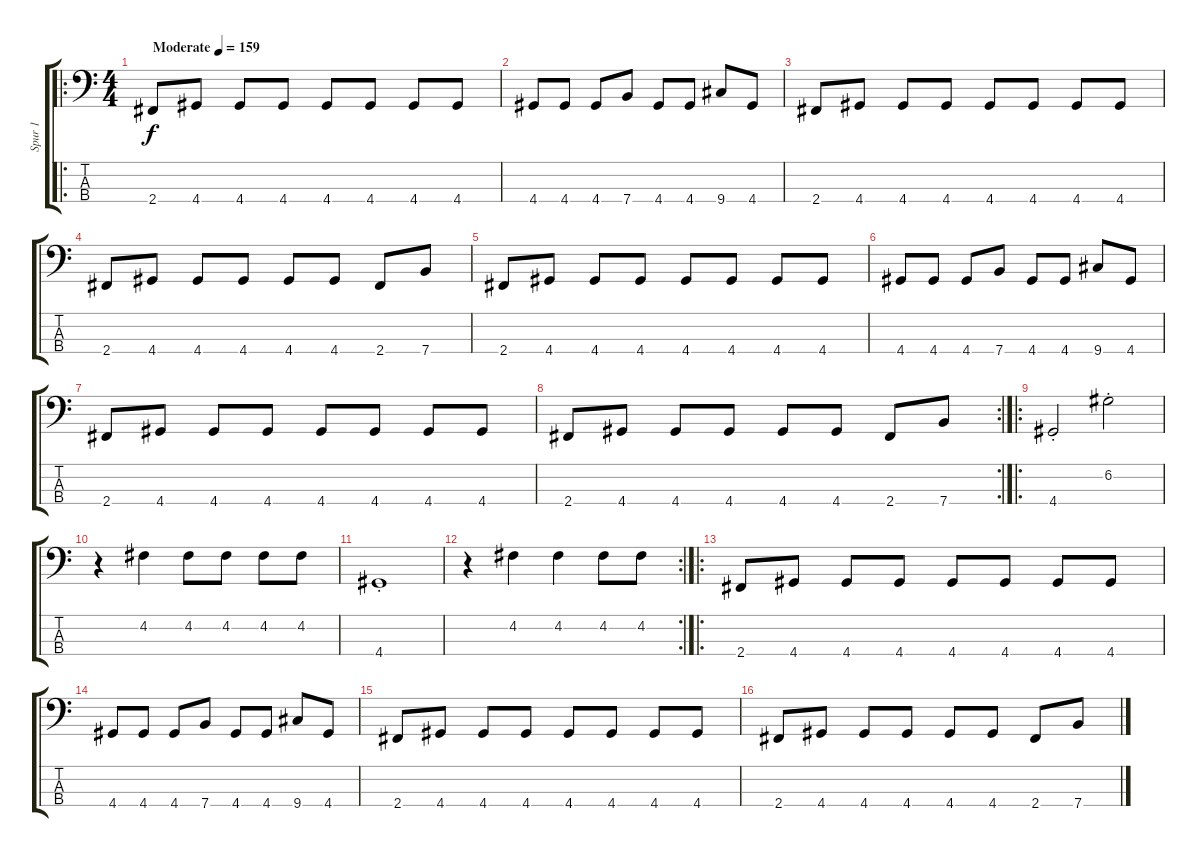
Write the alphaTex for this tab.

\track ("Spur 1" "Spur 1") {instrument electricbassfinger}
\staff {score tabs}
\tuning (G2 D2 A1 E1) {hide}
\ro
\ts (4 4)
\tempo (159 "Moderate")
\clef f4
\ks c
2.4.8{dy f instrument electricbassfinger} 4.4.8 4.4.8 4.4.8 4.4.8 4.4.8 4.4.8 4.4.8 |
4.4.8 4.4.8 4.4.8 7.4.8 4.4.8 4.4.8 9.4.8 4.4.8 |
2.4.8 4.4.8 4.4.8 4.4.8 4.4.8 4.4.8 4.4.8 4.4.8 |
2.4.8 4.4.8 4.4.8 4.4.8 4.4.8 4.4.8 2.4.8 7.4.8 |
2.4.8 4.4.8 4.4.8 4.4.8 4.4.8 4.4.8 4.4.8 4.4.8 |
4.4.8 4.4.8 4.4.8 7.4.8 4.4.8 4.4.8 9.4.8 4.4.8 |
2.4.8 4.4.8 4.4.8 4.4.8 4.4.8 4.4.8 4.4.8 4.4.8 |
\rc 2
2.4.8 4.4.8 4.4.8 4.4.8 4.4.8 4.4.8 2.4.8 7.4.8 |
\ro
4.4{st}.2 6.2{st}.2 |
r.4 4.2.4 4.2.8 4.2.8 4.2.8 4.2.8 |
4.4{st}.1 |
\rc 2
r.4 4.2.4 4.2.4 4.2.8 4.2.8 |
\ro
2.4.8 4.4.8 4.4.8 4.4.8 4.4.8 4.4.8 4.4.8 4.4.8 |
4.4.8 4.4.8 4.4.8 7.4.8 4.4.8 4.4.8 9.4.8 4.4.8 |
2.4.8 4.4.8 4.4.8 4.4.8 4.4.8 4.4.8 4.4.8 4.4.8 |
2.4.8 4.4.8 4.4.8 4.4.8 4.4.8 4.4.8 2.4.8 7.4.8
